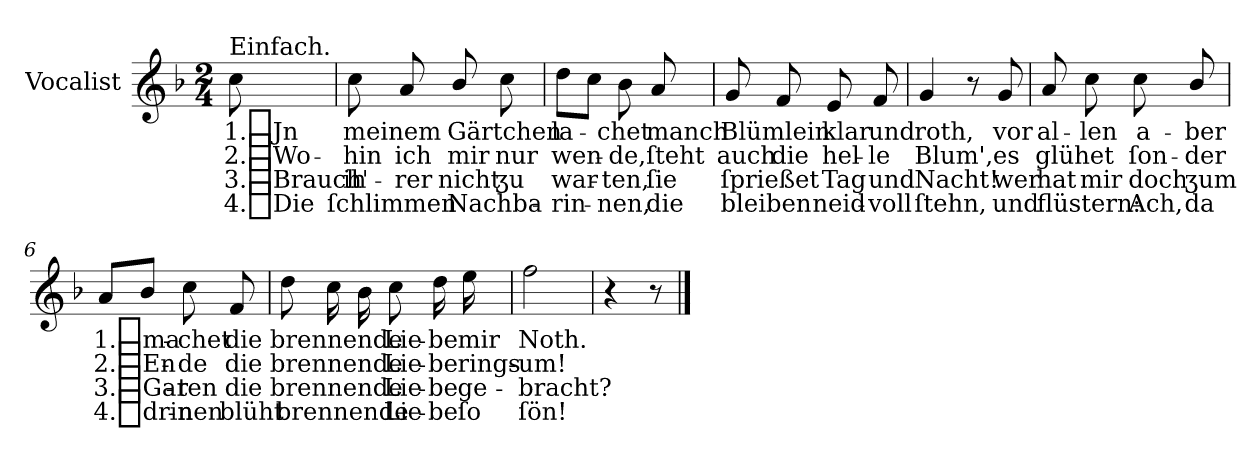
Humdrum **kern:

**kern	**text	**text	**text	**text
*part1	*part1	*part1	*part1	*part1
*staff1	*staff1	*staff1	*staff1	*staff1
*I"Vocalist	*	*	*	*
*clefG2	*	*	*	*
*k[b-]	*	*	*	*
*F:	*	*	*	*
*M2/4	*	*	*	*
=	=	=	=	=
!LO:TX:a:t=Einfach.	!	!	!	!
8cc	1._Jn	2._Wo-	3._Brauch'	4._Die
=1	=1	=1	=1	=1
8cc	meinem	-hin	ih-	ſchlimmen
8a	.	ich	-rer	.
8b-/	Gärtchen	mir	nicht	Nachba-
8cc	.	nur	ʒu	.
=2	=2	=2	=2	=2
8ddL	la-	wen-	war-	-rin-
8ccJ	.	.	.	.
8b-	-chet	-de,	-ten,	-nen,
8a	manch	ſteht	ſie	die
=3	=3	=3	=3	=3
8g	Blümlein	auch	ſprießet	bleiben
8f	.	die	.	.
8e	klar	hel-	Tag	neid-
8f	und	-le	und	-voll
=4	=4	=4	=4	=4
4g	roth,	Blum',	Nacht!	ſtehn,
8r	.	.	.	.
8g	vor	es	wer	und
=5	=5	=5	=5	=5
8a	al-	glühet	hat	flüstern:
8cc	-len	.	mir	.
8cc	a-	ſon-	doch	Ach,
8b-/	-ber	-der	ʒum	da
=6	=6	=6	=6	=6
8aL	1._ma-	2._En-	3._Gar-	4._drin-
8b-J	.	.	.	.
8cc	-chet	-de	-ten	-nen
8f	die	die	die	blüht
=7	=7	=7	=7	=7
8dd	brennende	brennende	brennende	brennende
16cc	.	.	.	.
16b-	.	.	.	.
8cc	Lie-	Lie-	Lie-	Lie-
16dd	-be	-be	-be	-be
16ee	mir	rings-	ge-	ſo
=8	=8	=8	=8	=8
2ff	Noth.	-um!	-bracht?	ſön!
=9	=9	=9	=9	=9
4r	.	.	.	.
8r	.	.	.	.
==	==	==	==	==
*-	*-	*-	*-	*-
